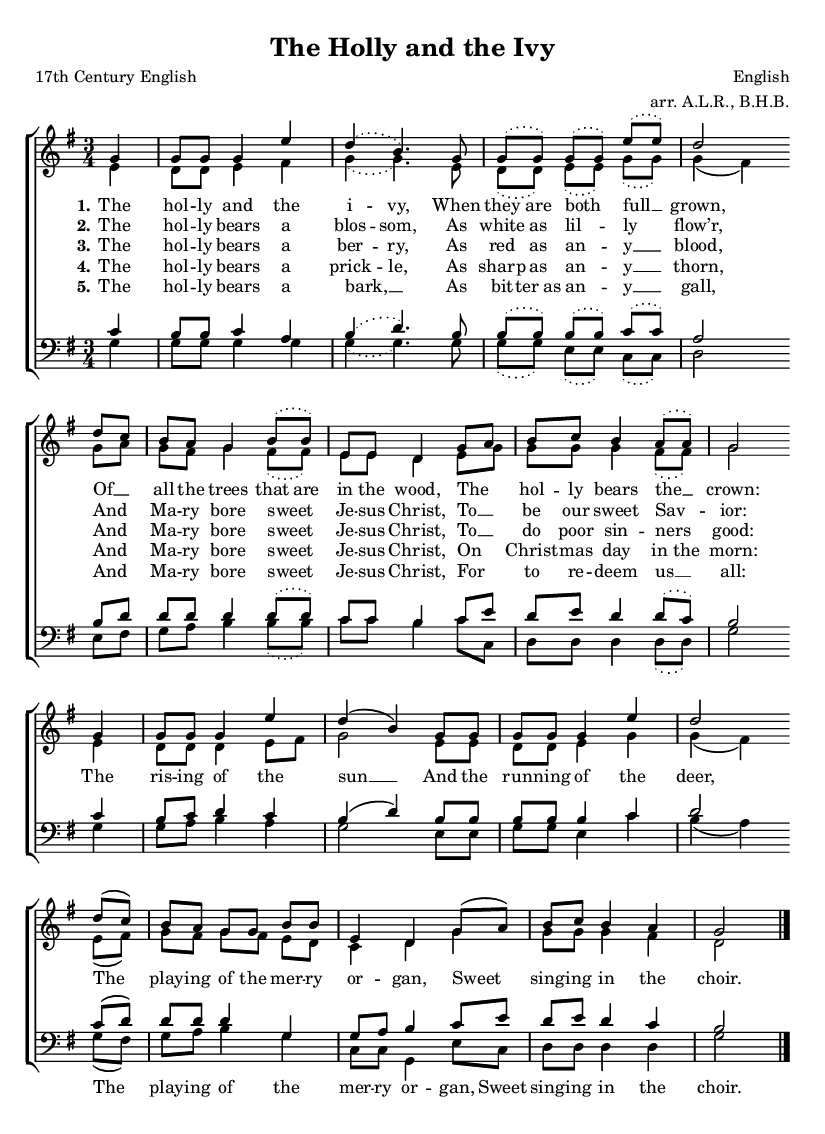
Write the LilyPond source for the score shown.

\version "2.14.2"
\include "header.ly"
\header {
  title = "The Holly and the Ivy"
  poet = "17th Century English"
  arranger = "arr. A.L.R., B.H.B." % intermingled by MM
  composer = "English"
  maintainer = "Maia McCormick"
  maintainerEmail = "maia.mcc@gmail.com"
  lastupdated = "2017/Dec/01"
}
global = {
  \preamble
  \key g \major
  \time 3/4
  \set Timing.beamExceptions = #'()
  \set Timing.baseMoment = #(ly:make-moment 1/4)
}

sopMusic = \relative c'' {
  \partial 4 g4 |
  g8 g8 g4 e' |
  \slurDotted d4( b4.) g8 |
  g( g) g( g) e'( e) |
  d2 \bar"" \break

  \slurSolid d8[ c] |
  b8 a g4 \slurDotted b8( b) |
  e, e d4 \slurSolid g8[ a] |
  b c b4 \slurDotted a8( a) |
  g2 \bar""\break

  g4 |
  g8 g g4 e'4 |
  \slurSolid d( b) g8 g |
  g g g4 e' |
  d2 \bar""\break

  d8( c) |
  b8 a g g b b |
  e,4 d4 g8( a) |
  b c b4 a |
  g2 \bar "|."

}
sopWords = \lyricmode {

}

altoMusic = \relative c' {
  e4 |
  d8 d e4 fis |
  \slurDotted g( g4.) e8 |
  d8( d) e( e) g( g) |
  \slurSolid g4( fis)

  g8[ a] |
  g8 fis g4 \slurDotted fis8( fis) |
  e8 e d4 \slurSolid e8[ g] |
  g8 g g4 \slurDotted fis8( fis) |
  g2

  e4 |
  d8 d d4 \slurSolid e8[ fis] |
  g2 e8 e |
  d d e4 g |
  g( fis)

  e8( fis) |
  g fis g fis e d |
  c4 d g |
  g8 g g4 fis |
  d2 \bar "|."
}
altoWords = {
  \lyricmode {
    \set stanza = #"1."
    \set ignoreMelismata = ##t
    The hol -- ly and the i -- vy,
    When they are both _ full __ _ grown,
    Of __ _ all the trees that are in the wood,
    The _ hol -- ly bears the __ _ crown:

    \unset ignoreMelismata
  }
  \lyricmode{
    The ris -- ing of the sun __
    And the run -- ning of the deer,
    The play -- ing of the mer -- ry or -- gan,
    Sweet sing -- ing in the choir.
  }
}
altoWordsII = \lyricmode {
  \set stanza = #"2."
  \set ignoreMelismata = ##t
  The hol -- ly bears a blos -- som,
  As white as lil  -- _ ly _ flow’r,
  And _ Ma -- ry bore sweet _ Je -- sus Christ, To __ _ be our sweet Sav -- _ ior:
}
altoWordsIII = {
  \set stanza = "3."
  \lyricmode {
    \set ignoreMelismata = ##t
    The hol -- ly bears a ber -- ry,
    As red as an -- _ y __ _ blood,
    And _ Ma -- ry bore sweet _ Je -- sus Christ, To __ _ do poor sin -- ners _ good:
  }
}
altoWordsIV = \lyricmode {
  \set stanza = #"4."
  \set ignoreMelismata = ##t
  The hol -- ly bears a prick -- le, As sharp as an -- _ y __ _ thorn,
  And _ Ma -- ry bore sweet _ Je -- sus Christ, On _ Christ -- mas day in the morn:
}
altoWordsV = \lyricmode {
  \set stanza = #"5."
  \set ignoreMelismata = ##t
  The hol -- ly bears a bark, __ _ As bit -- ter_as an -- _ y __ _ gall,
  And _ Ma -- ry bore sweet _ Je -- sus Christ, For _ to re -- deem us __ _ all:
}
altoWordsVI = \lyricmode {
}
tenorMusic = \relative c' {
  c4 |
  b8 b c4 a |
  \slurDotted b4( d4.) b8 |
  b( b) b( b) c( c) |
  a2

  \slurSolid b8[ d] |
  d8 d d4 \slurDotted d8( d) |
  c c b4 \slurSolid c8[ e] |
  d e d4 \slurDotted d8( c) |
  b2

  c4 |
  b8 c d4 c |
  \slurSolid b( d) b8 b |
  b b b4 c |
  d2

  c8( d) |
  d8 d d4 g, |
  g8 a b4 c8 e |
  d e d4 c |
  b2 \bar "|."
}
tenorWords = \lyricmode {

}

bassMusic = \relative c' {
  g4 |
  g8 g g4 g |
  \slurDotted g4( g4.) g8 |
  g8( g) e( e) c( c) |
  d2

  \slurSolid e8[ fis] |
  g8 a b4 \slurDotted b8( b) |
  c8 c b4 \slurSolid c8[ c,] |
  d d d4 \slurDotted d8( d) |
  g2

  g4 |
  g8 a b4 a4 |
  g2 e8 e |
  g g e4 c' |
  \slurSolid
  b( a)

  g8( fis) |
  g a b4 g |
  c,8 c g4 e'8 c |
  d d d4 d |
  g2 \bar "|."
}
bassWords = \lyricmode {
  \set ignoreMelismata = ##t
  _
  _ _ _ _ _ _ _ _ _ _ _ _ _ _
  _ _
  _ _ _ _ _ _ _ _ _ _ _ _ _ _ _ _
  _
  _ _ _ _ _ _ _ _ _ _ _ _ _
  \unset ignoreMelismata
  The play -- ing of the mer -- ry or -- gan,
  Sweet sing -- ing in the choir.
}

pianoRH = \relative c' {

}
pianoLH = \relative c' {

}

\score {
  <<
   \new ChoirStaff <<
    \new Staff = women <<
      \new Voice = "sopranos" { \voiceOne << \global \sopMusic >> }
      \new Voice = "altos" { \voiceTwo << \global \altoMusic >> }
    >>
    \new Staff = men <<
      \clef bass
      \new Voice = "tenors" { \voiceOne << \global \tenorMusic >> }
      \new Voice = "basses" { \voiceTwo << \global \bassMusic >> }
    >>
    \new Lyrics \with { alignAboveContext = #"women" } \lyricsto "sopranos" \sopWords
    \new Lyrics = "altosVI"  \with { alignBelowContext = #"women" } \lyricsto "sopranos" \altoWordsVI
    \new Lyrics = "altosV"  \with { alignBelowContext = #"women" } \lyricsto "sopranos" \altoWordsV
    \new Lyrics = "altosIV"  \with { alignBelowContext = #"women" } \lyricsto "sopranos" \altoWordsIV
    \new Lyrics = "altosIII"  \with { alignBelowContext = #"women" } \lyricsto "sopranos" \altoWordsIII
    \new Lyrics = "altosII"  \with { alignBelowContext = #"women" } \lyricsto "sopranos" \altoWordsII
    \new Lyrics = "altos"  \with { alignBelowContext = #"women"  } \lyricsto "sopranos" \altoWords
    \new Lyrics \with { alignAboveContext = #"men"  } \lyricsto "tenors" \tenorWords
    \new Lyrics \with { alignBelowContext = #"men"  } \lyricsto "basses" \bassWords
  >>
  >>
}
